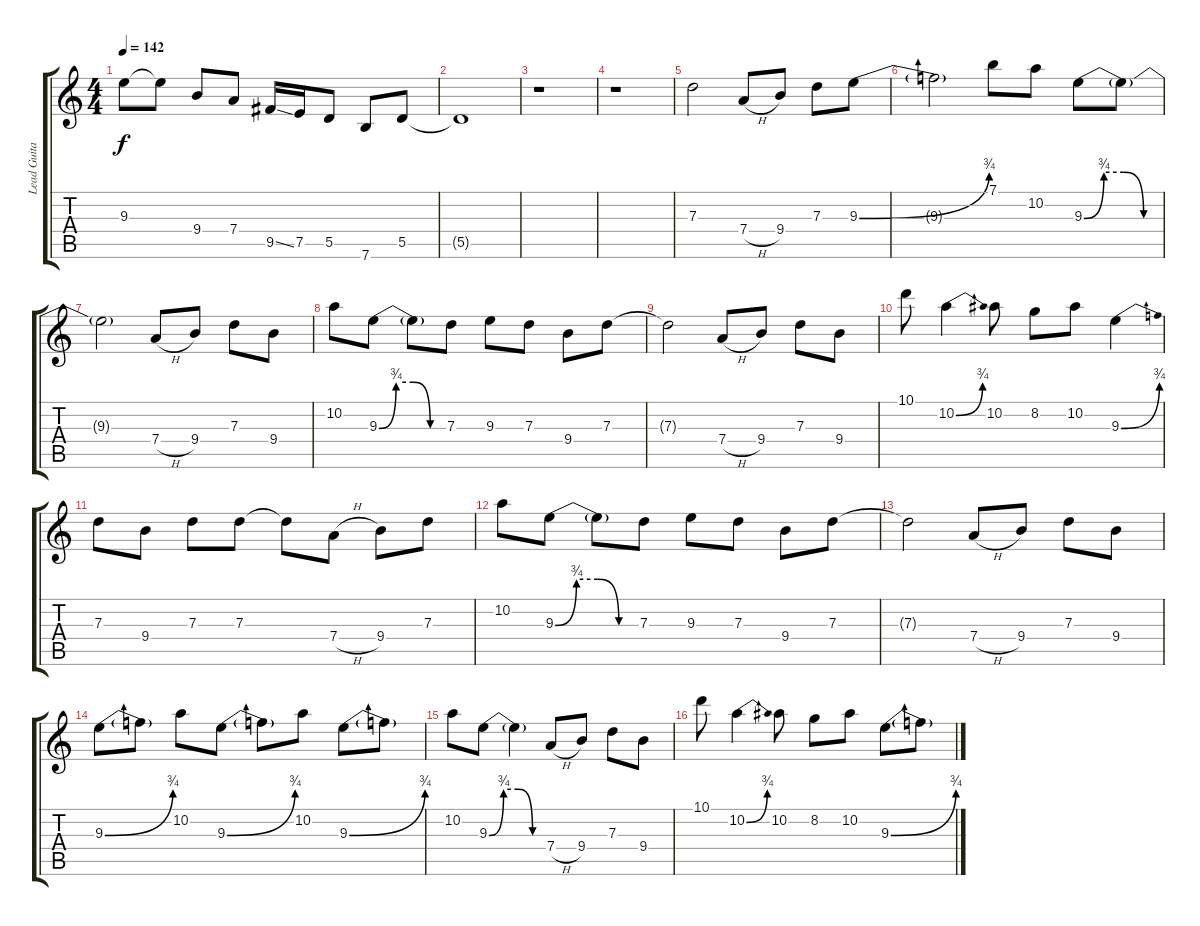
\track ("Lead Guitar 1" "Lead Guita") {instrument electricguitarjazz}
\staff {score tabs}
\tuning (E4 B3 G3 D3 A2 E2) {hide}
\ts (4 4)
\tempo 142
\clef g2
\ks c
9.3{t}.8{dy f} 9.3{t}.8 9.4.8 7.4.8 9.5{ss}.16 7.5.16 5.5.8 7.6.8 5.5.8 |
5.5{t}.1 |
r.1 |
r.1 |
7.3.2 7.4{h}.8 9.4.8 7.3.8 9.3{be (bend 0 0 60 3)}.8 |
9.3{t}.2 7.1.8 10.2.8 9.3{be (custom 0 0 15 3 30 3 45 0 60 0)}.8 9.3{t}.8 |
9.3{t}.2 7.4{h}.8 9.4.8 7.3.8 9.4.8 |
10.2.8 9.3{be (custom 0 0 15 3 30 3 45 0 60 0)}.8 9.3{t}.8 7.3.8 9.3.8 7.3.8 9.4.8 7.3.8 |
7.3{t}.2 7.4{h}.8 9.4.8 7.3.8 9.4.8 |
10.1.8 10.2{be (bend 0 0 60 3)}.4 10.2.8 8.2.8 10.2.8 9.3{be (bend 0 0 60 3)}.4 |
7.3.8 9.4.8 7.3.8 7.3.8 7.3{t}.8 7.4{h}.8 9.4.8 7.3.8 |
10.2.8 9.3{be (custom 0 0 15 3 30 3 45 0 60 0)}.8 9.3{t}.8 7.3.8 9.3.8 7.3.8 9.4.8 7.3.8 |
7.3{t}.2 7.4{h}.8 9.4.8 7.3.8 9.4.8 |
9.3{be (bend 0 0 60 3)}.8 9.3{t}.8 10.2.8 9.3{be (bend 0 0 60 3)}.8 9.3{t}.8 10.2.8 9.3{be (bend 0 0 60 3)}.8 9.3{t}.8 |
10.2.8 9.3{be (custom 0 0 15 3 30 3 45 0 60 0)}.8 9.3{t}.4 7.4{h}.8 9.4.8 7.3.8 9.4.8 |
10.1.8 10.2{be (bend 0 0 60 3)}.4 10.2.8 8.2.8 10.2.8 9.3{be (bend 0 0 60 3)}.8 9.3{t}.8
